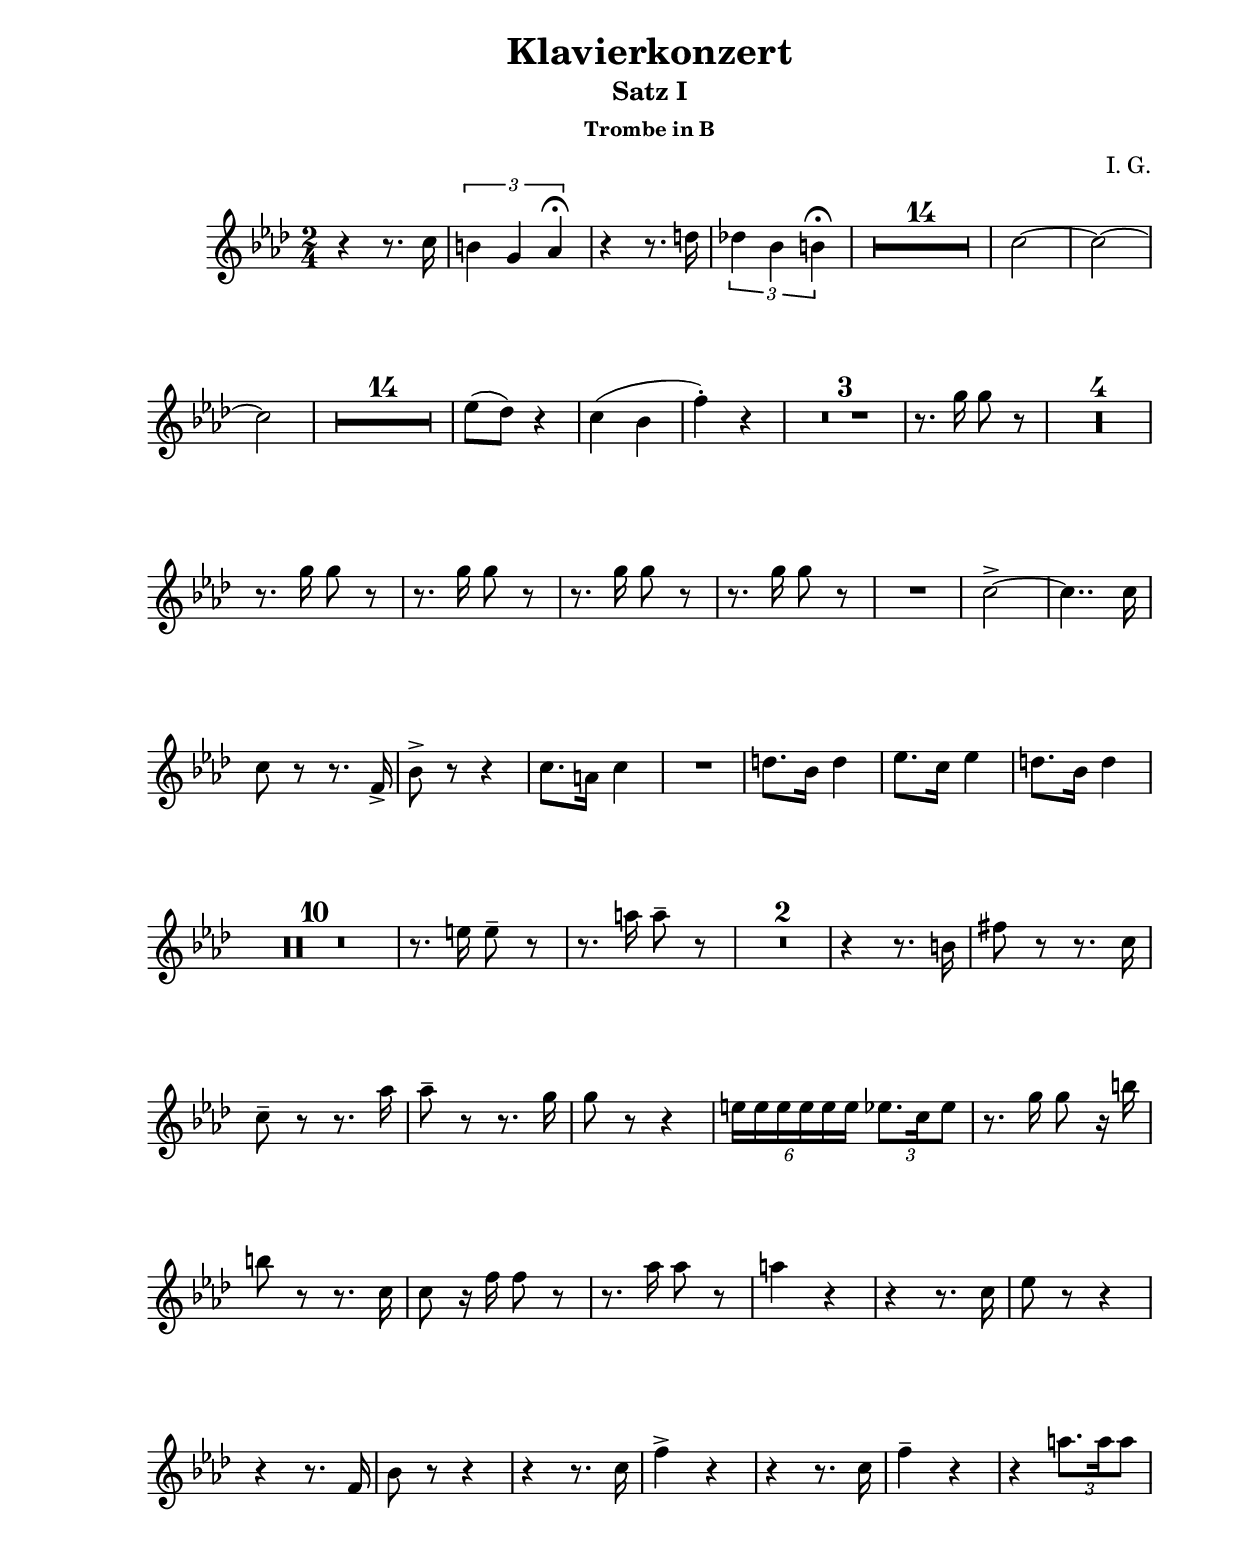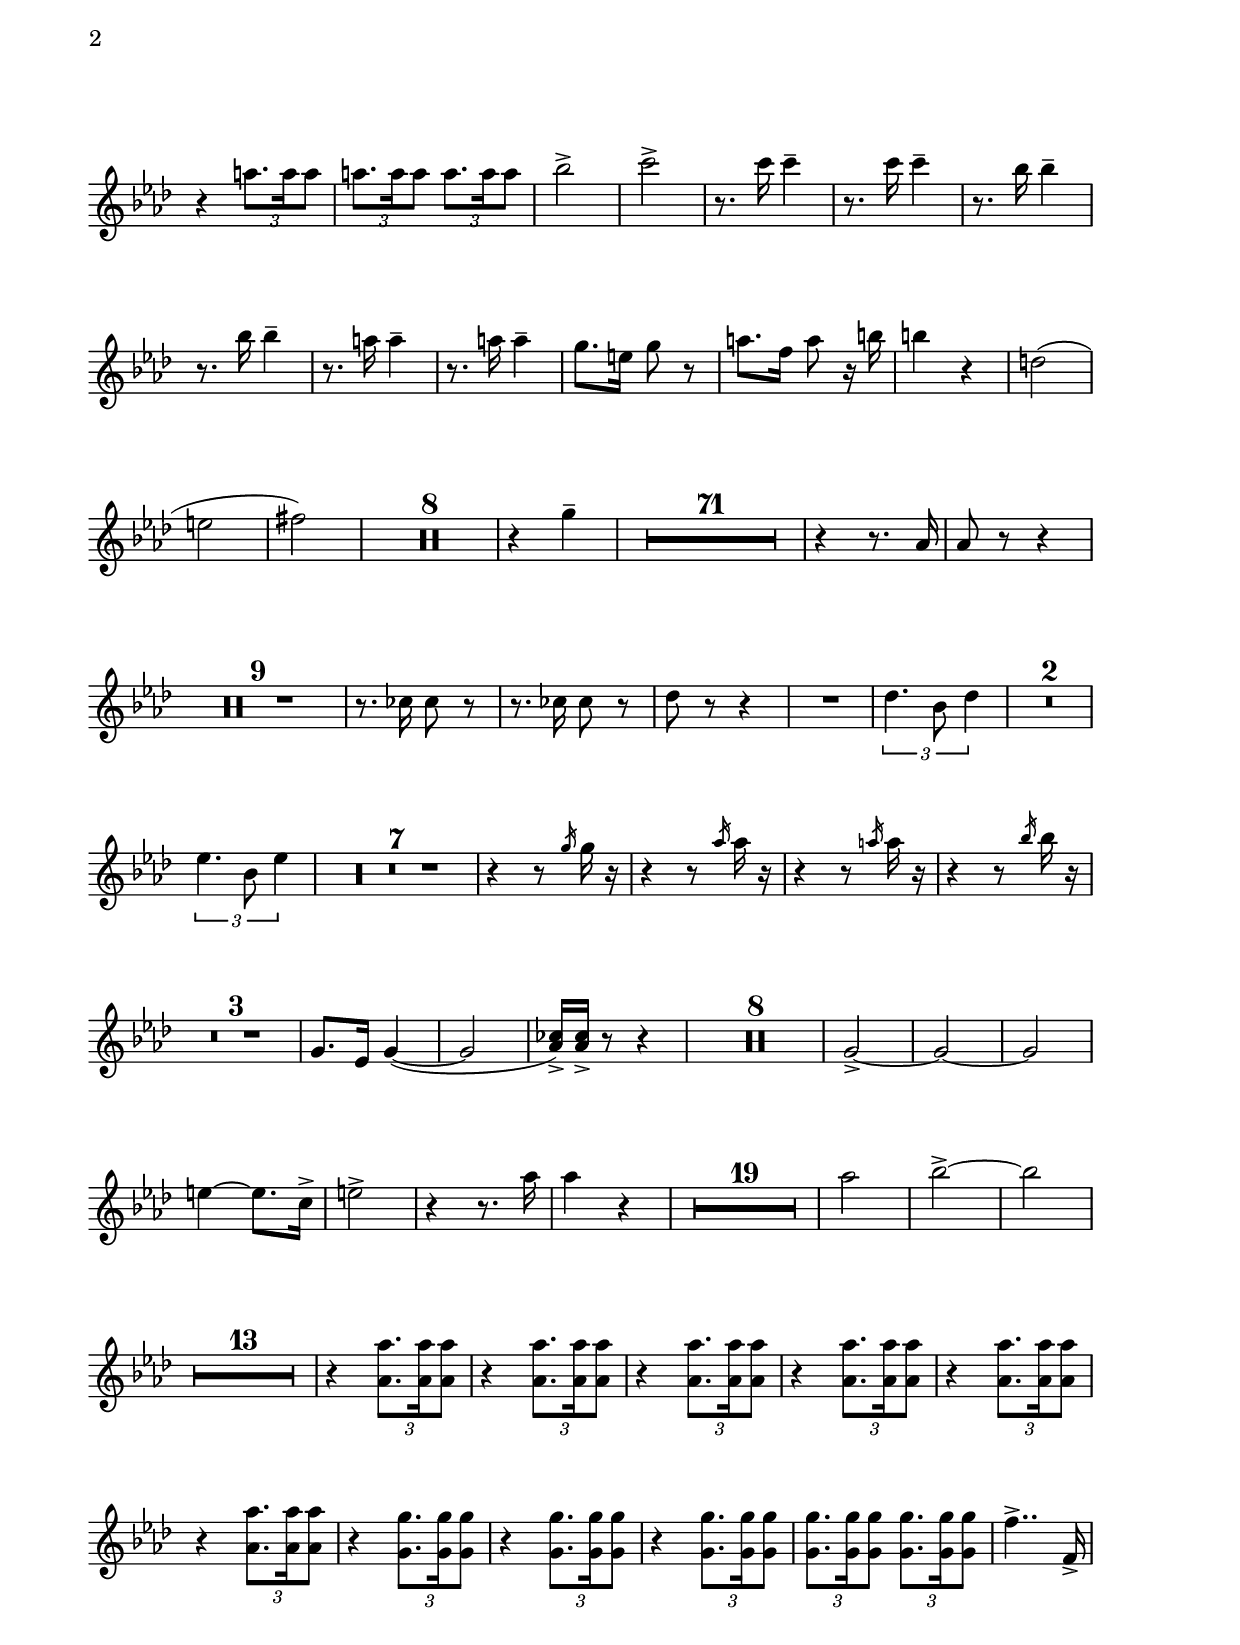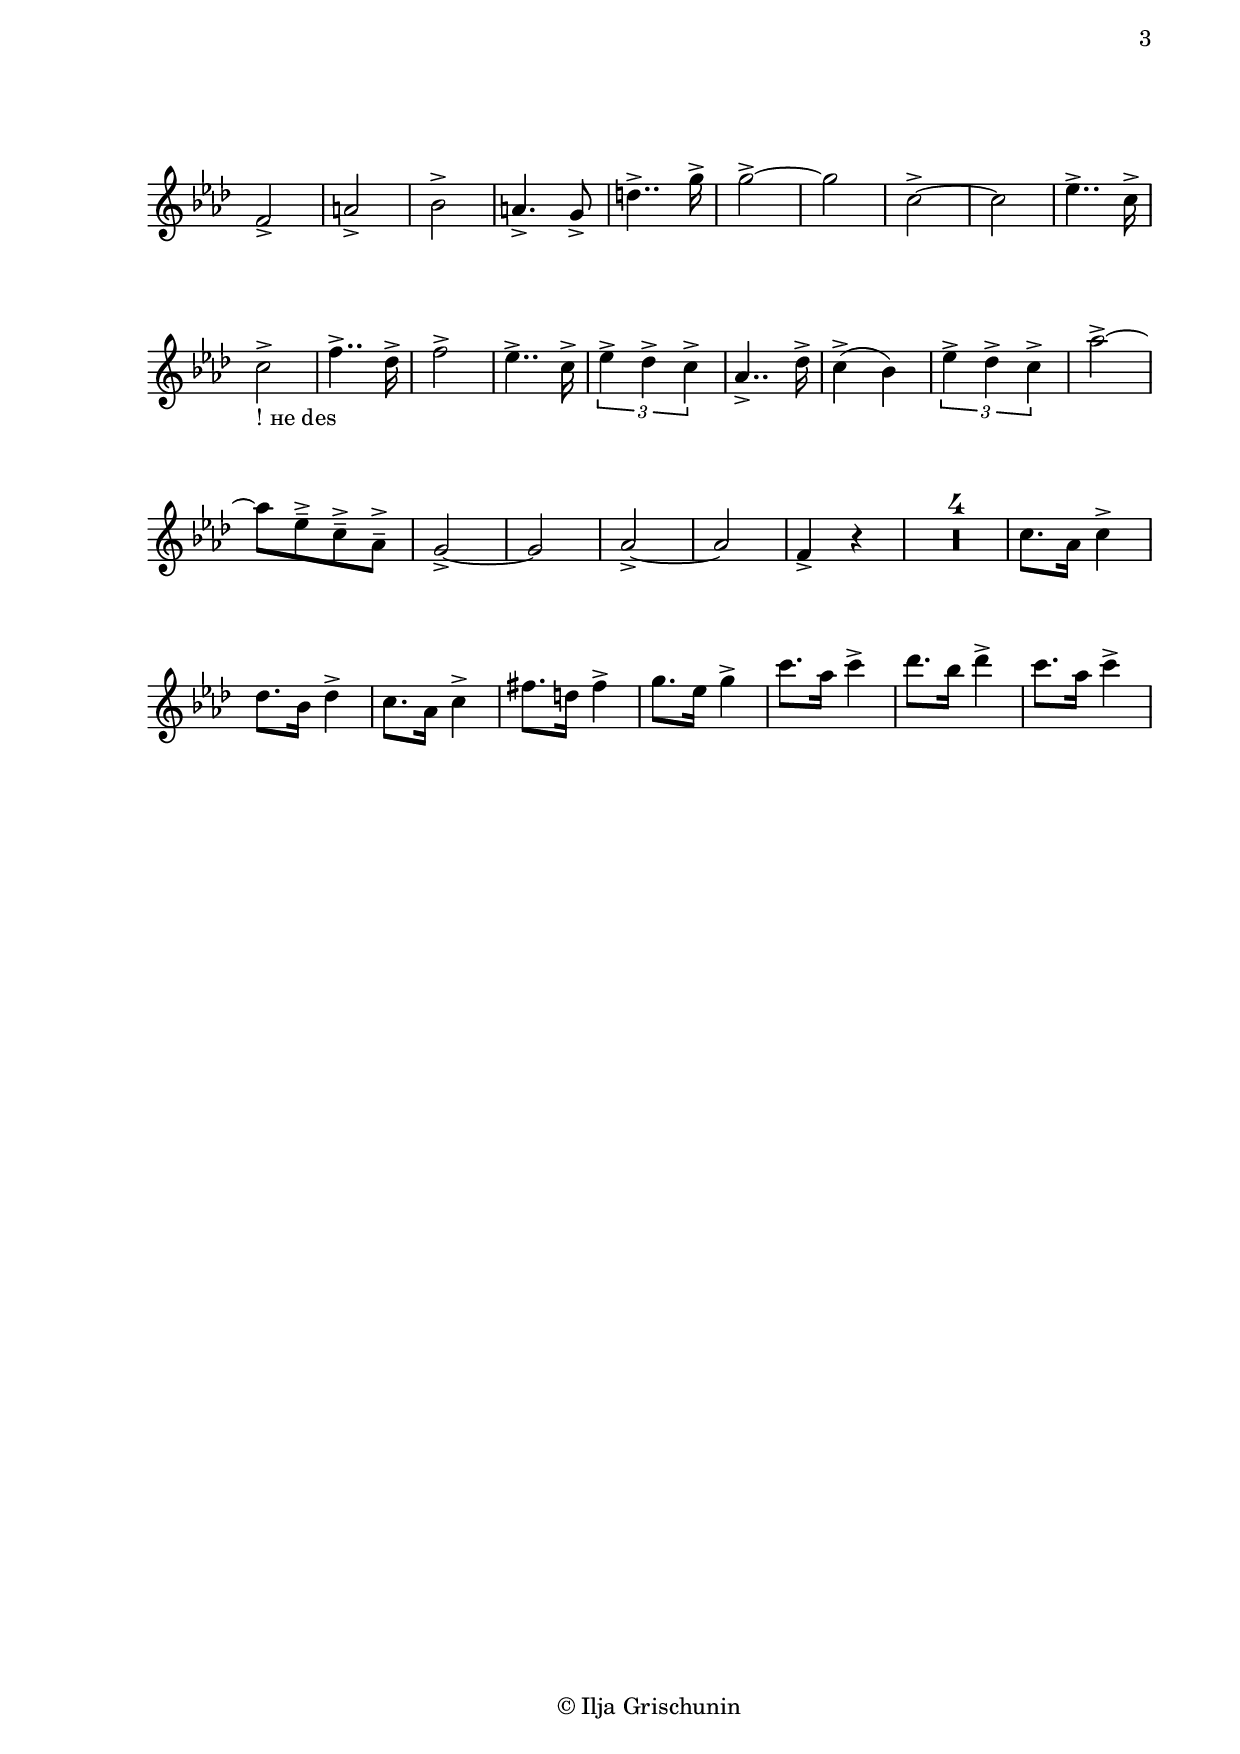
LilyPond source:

\version "2.19.15"
%\version "2.18.0"

\language "deutsch"

\header {
  title = "Klavierkonzert"
  subtitle = "Satz I"
  subsubtitle = "Trombe in B"
  composer = "I. G."
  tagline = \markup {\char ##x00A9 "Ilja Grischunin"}
}

\paper {
  #(set-paper-size "a4")
  top-system-spacing.basic-distance = #25
  top-markup-spacing.basic-distance = #8
  markup-system-spacing.basic-distance = #26
  system-system-spacing.basic-distance = #20
  last-bottom-spacing.basic-distance = #25
  two-sided = ##t
  inner-margin = 25
  outer-margin = 15
}

\layout {
  indent = 10
  \context {
    \Score
    %\override BarNumber.break-visibility = ##(#f #t #t)
    \remove "Bar_number_engraver"
  }
}

\version "2.18.0"
\language "deutsch"
trumpetMusic = \relative es'' {
  \time 2/4
  \key es \minor
  \set Score.skipBars = ##t
  r4 r8. b16 \times 2/3{a4 f ges\fermata}
  r4 r8. c16 \times 2/3{ces!4 as a\fermata}
  R2*14 b2~ b~ b
  R2*14 des8( ces) r4 b( as es'-.) r4 R2*3
  r8. f16 f8 r R2*4 r8. f16 f8 r r8. f16 f8 r 
  r8. f16 f8 r r8. f16 f8 r R2 b,2->~ b4.. b16
  b8 r r8. es,16-> as8-> r r4 b8. g16 b4 R2
  c8. as16 c4 des8. b16 des4 c8. as16 c4 R2*10
  r8. d16 d8-- r r8. g16 g8-- r R2*2 r4 r8. a,16
  e'8 r r8. b16 b8-- r r8. ges'16 ges8-- r r8. f16
  f8 r r4
  \times 4/6 {d16 d d d d d}  \times 2/3 {des8. b16 des8}
  r8. f16 f8 r16 a a8 r r8. b,16 b8 r16 es es8 r r8. ges16 ges8 r
  g4 r r r8. b,16 des8 r r4 r r8. es,16 as8 r r4 r r8. b16 es4-> r
  r r8. b16 es4-- r r \times 2/3 {g8. g16 g8} r4 \times 2/3 {g8. g16 g8}
  \times 2/3 {g8. g16 g8} \times 2/3 {g8. g16 g8}
  as2-> b-> r8. b16 b4-- r8. b16 b4-- r8. as16 as4-- r8. as16 as4--
  r8. g16 g4--  r8. g16 g4-- f8. d16 f8 r g8. es16 g8 r16 a a4 r
  c,2( d e) R2*8 r4 f--  R2*71 r4 r8. ges,16 ges8 r r4 R2*9
  r8. heses16 heses8 r r8. heses16 heses8 r ces r r4 R2
  \set tupletSpannerDuration = #(ly:make-moment 2 4)
  \times 2/3{ces4. as8 ces4} R2*2 \times 2/3{des4. as8 des4} R2*7
  \override Slur #'transparent = ##t
  r4 r8\acciaccatura f16 f16 r r4 r8 \acciaccatura ges16 ges16 r
  r4 r8 \acciaccatura g16 g16 r r4 r8 \acciaccatura as16 as16 r R2*3
  \override Slur #'transparent = ##f
  f,8. des16 f4~_( f2 \stemUp <ges heses>16)_> q_>\stemNeutral
  r8 r4 R2*8 f2->~ f~ f d'4~ d8. b16-> d2-> r4 r8. ges16 ges4 r R2*19
  ges2 as->~ as R2*13
  \repeat unfold 6 {r4 \times 2/3 {<ges, ges'>8. q16 q8}}
  \repeat unfold 3 {r4 \times 2/3 {<f f'>8. q16 q8}}
  \times 2/3 {<f f'>8. q16 q8} \times 2/3 {<f f'>8. q16 q8}
  es'4..-> es,16-> es2-> g-> as-> g4.-> f8-> c'4..-> f16-> f2->~ f
  b,->~ b des4..-> b16-> b2->_"! не des" es4..-> ces16-> es2-> des4..-> b16->
  \times 2/3 {des4-> ces-> b->} ges4..-> ces16-> b4->( as)
  \times 2/3 {des4-> ces-> b->} ges'2->~ ges8[ des---> b---> ges--->]
  f2->~ f ges->~ ges es4-> r4 R2*4
  b'8. ges16 b4-> ces8. as16 ces4-> b8. ges16 b4-> e8. c16 e4-> f8. des16 f4->
  b8. ges16 b4-> ces8. as16 ces4-> b8. ges16 b4->
}


\score {
  \new Staff
  \transpose b c'
  \trumpetMusic
}